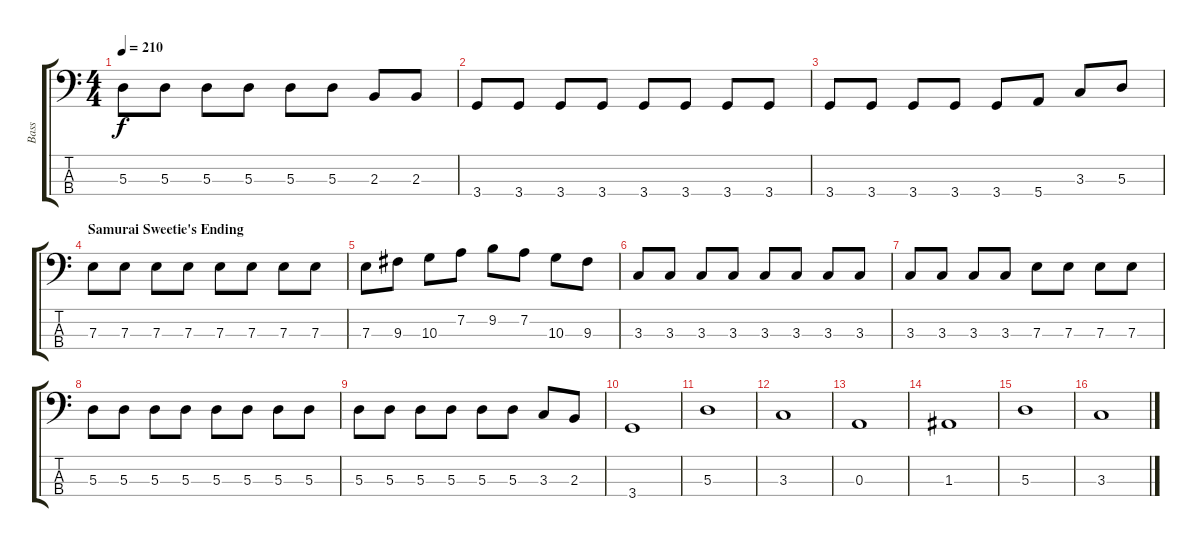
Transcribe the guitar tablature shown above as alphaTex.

\track ("Bass" "Bass") {instrument electricbassfinger}
\staff {score tabs}
\tuning (G2 D2 A1 E1) {hide}
\ts (4 4)
\tempo 210
\clef f4
\ks c
5.3.8{dy f} 5.3.8 5.3.8 5.3.8 5.3.8 5.3.8 2.3.8 2.3.8 |
3.4.8 3.4.8 3.4.8 3.4.8 3.4.8 3.4.8 3.4.8 3.4.8 |
3.4.8 3.4.8 3.4.8 3.4.8 3.4.8 5.4.8 3.3.8 5.3.8 |
\section ("" "Samurai Sweetie's Ending")
7.3.8 7.3.8 7.3.8 7.3.8 7.3.8 7.3.8 7.3.8 7.3.8 |
7.3.8 9.3.8 10.3.8 7.2.8 9.2.8 7.2.8 10.3.8 9.3.8 |
3.3.8 3.3.8 3.3.8 3.3.8 3.3.8 3.3.8 3.3.8 3.3.8 |
3.3.8 3.3.8 3.3.8 3.3.8 7.3.8 7.3.8 7.3.8 7.3.8 |
5.3.8 5.3.8 5.3.8 5.3.8 5.3.8 5.3.8 5.3.8 5.3.8 |
5.3.8 5.3.8 5.3.8 5.3.8 5.3.8 5.3.8 3.3.8 2.3.8 |
3.4.1 |
5.3.1 |
3.3.1 |
0.3.1 |
1.3.1 |
5.3.1 |
3.3.1
